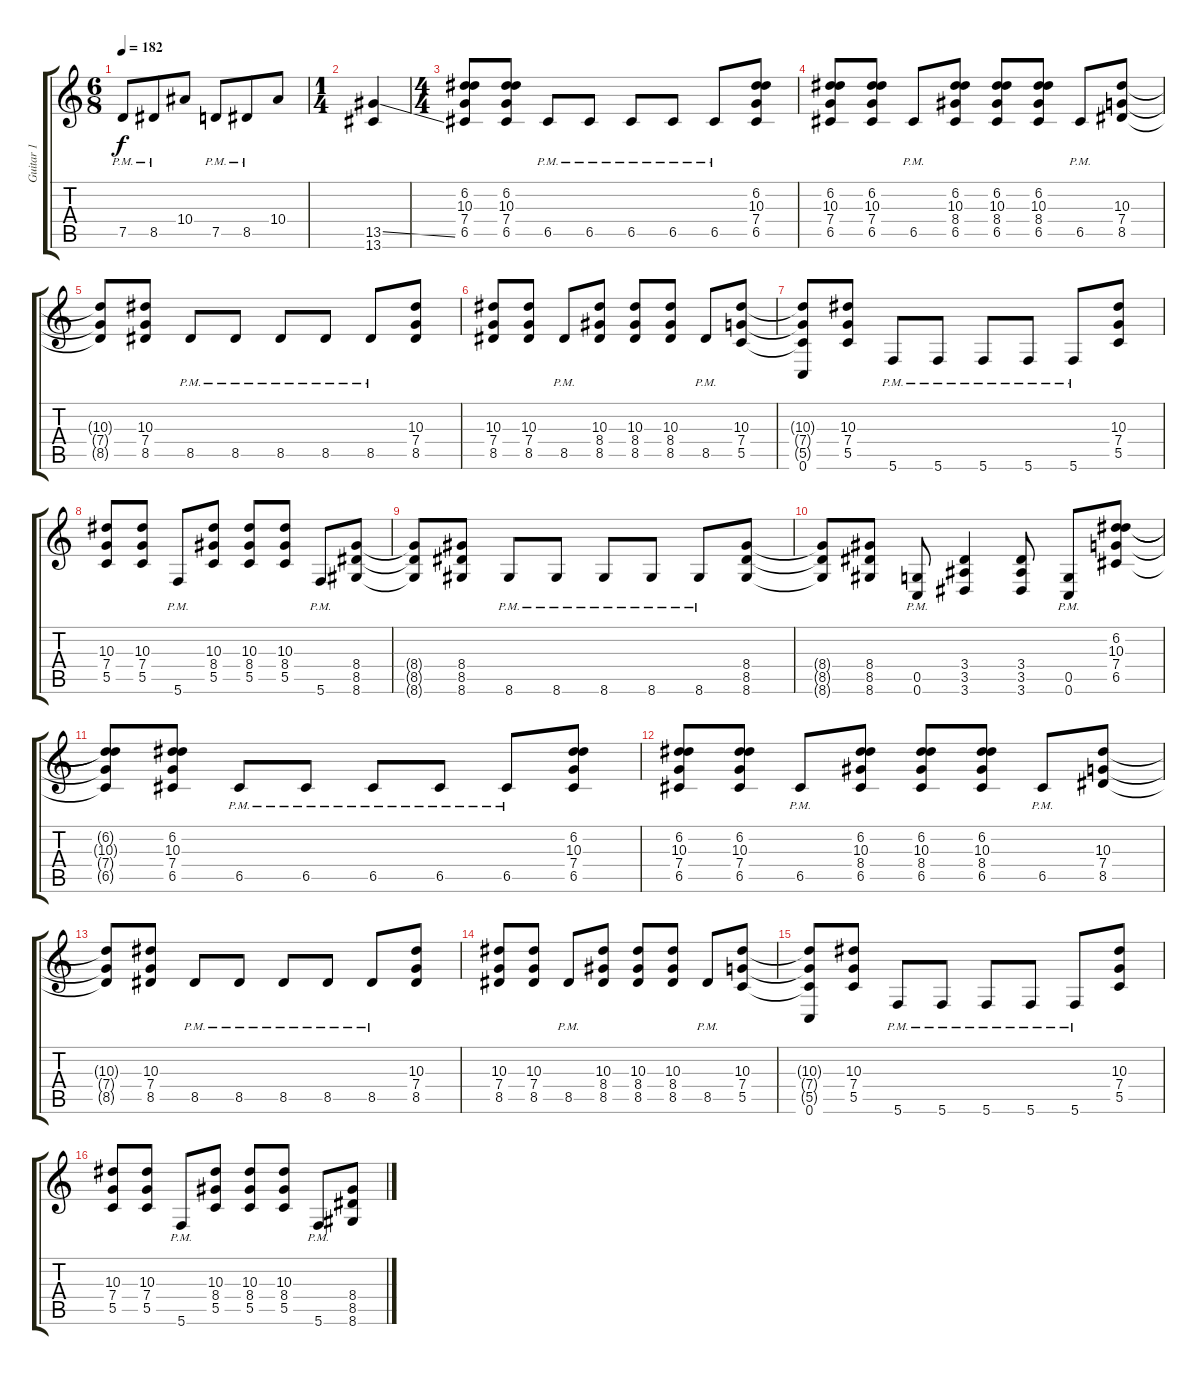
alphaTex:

\track ("Guitar 1" "Guitar 1") {instrument distortionguitar}
\staff {score tabs}
\tuning (D4 A3 F3 C3 G2 C2) {hide}
\ts (6 8)
\tempo 182
\clef g2
\ks c
7.5{pm}.8{dy f} 8.5{pm}.8 10.4.8 7.5{pm}.8 8.5{pm}.8 10.4.8 |
\ts (1 4)
(13.5{ss} 13.6).4 |
\ts (4 4)
(6.2 10.3 7.4 6.5).8 (6.2 10.3 7.4 6.5).8 6.5{pm}.8 6.5{pm}.8 6.5{pm}.8 6.5{pm}.8 6.5{pm}.8 (6.2 10.3 7.4 6.5).8 |
(6.2 10.3 7.4 6.5).8 (6.2 10.3 7.4 6.5).8 6.5{pm}.8 (6.2 10.3 8.4 6.5).8 (6.2 10.3 8.4 6.5).8 (6.2 10.3 8.4 6.5).8 6.5{pm}.8 (10.3 7.4 8.5).8 |
(10.3{t} 7.4{t} 8.5{t}).8 (10.3 7.4 8.5).8 8.5{pm}.8 8.5{pm}.8 8.5{pm}.8 8.5{pm}.8 8.5{pm}.8 (10.3 7.4 8.5).8 |
(10.3 7.4 8.5).8 (10.3 7.4 8.5).8 8.5{pm}.8 (10.3 8.4 8.5).8 (10.3 8.4 8.5).8 (10.3 8.4 8.5).8 8.5{pm}.8 (10.3 7.4 5.5).8 |
(10.3{t} 7.4{t} 5.5{t} 0.6).8 (10.3 7.4 5.5).8 5.6{pm}.8 5.6{pm}.8 5.6{pm}.8 5.6{pm}.8 5.6{pm}.8 (10.3 7.4 5.5).8 |
(10.3 7.4 5.5).8 (10.3 7.4 5.5).8 5.6{pm}.8 (10.3 8.4 5.5).8 (10.3 8.4 5.5).8 (10.3 8.4 5.5).8 5.6{pm}.8 (8.4 8.5 8.6).8 |
(8.4{t} 8.5{t} 8.6{t}).8 (8.4 8.5 8.6).8 8.6{pm}.8 8.6{pm}.8 8.6{pm}.8 8.6{pm}.8 8.6{pm}.8 (8.4 8.5 8.6).8 |
(8.4{t} 8.5{t} 8.6{t}).8 (8.4 8.5 8.6).8 (0.5{pm} 0.6{pm}).8 (3.4 3.5 3.6).4 (3.4 3.5 3.6).8 (0.5{pm} 0.6{pm}).8 (6.2 10.3 7.4 6.5).8 |
(6.2{t} 10.3{t} 7.4{t} 6.5{t}).8 (6.2 10.3 7.4 6.5).8 6.5{pm}.8 6.5{pm}.8 6.5{pm}.8 6.5{pm}.8 6.5{pm}.8 (6.2 10.3 7.4 6.5).8 |
(6.2 10.3 7.4 6.5).8 (6.2 10.3 7.4 6.5).8 6.5{pm}.8 (6.2 10.3 8.4 6.5).8 (6.2 10.3 8.4 6.5).8 (6.2 10.3 8.4 6.5).8 6.5{pm}.8 (10.3 7.4 8.5).8 |
(10.3{t} 7.4{t} 8.5{t}).8 (10.3 7.4 8.5).8 8.5{pm}.8 8.5{pm}.8 8.5{pm}.8 8.5{pm}.8 8.5{pm}.8 (10.3 7.4 8.5).8 |
(10.3 7.4 8.5).8 (10.3 7.4 8.5).8 8.5{pm}.8 (10.3 8.4 8.5).8 (10.3 8.4 8.5).8 (10.3 8.4 8.5).8 8.5{pm}.8 (10.3 7.4 5.5).8 |
(10.3{t} 7.4{t} 5.5{t} 0.6).8 (10.3 7.4 5.5).8 5.6{pm}.8 5.6{pm}.8 5.6{pm}.8 5.6{pm}.8 5.6{pm}.8 (10.3 7.4 5.5).8 |
(10.3 7.4 5.5).8 (10.3 7.4 5.5).8 5.6{pm}.8 (10.3 8.4 5.5).8 (10.3 8.4 5.5).8 (10.3 8.4 5.5).8 5.6{pm}.8 (8.4 8.5 8.6).8
